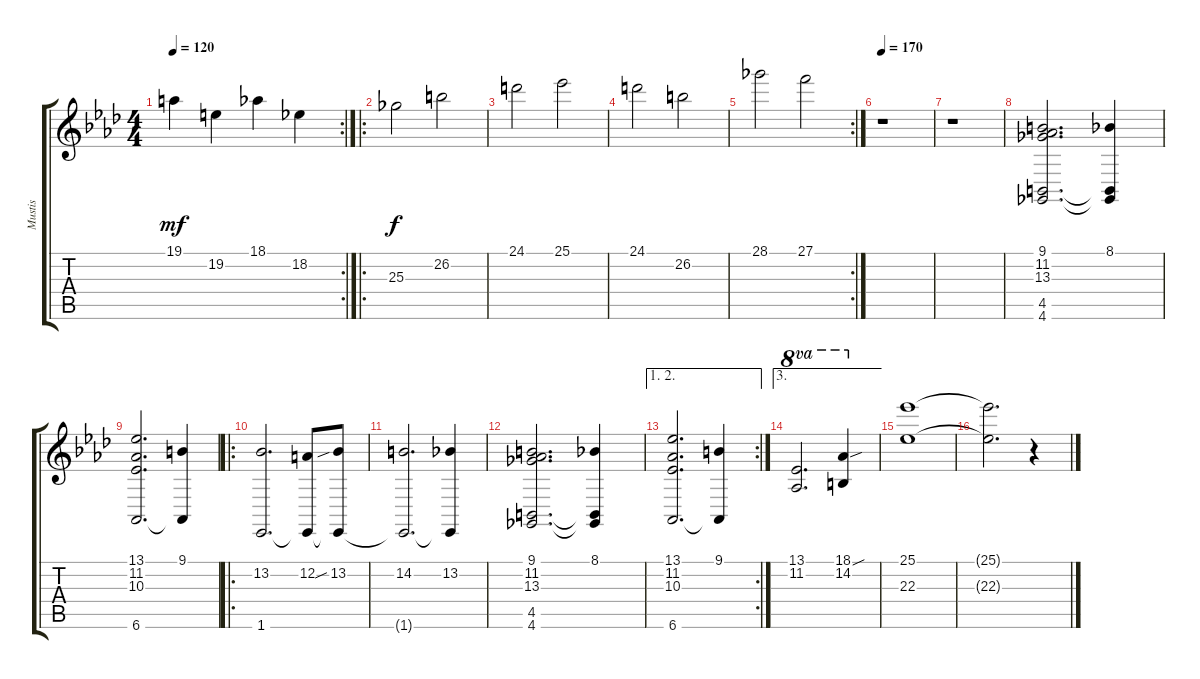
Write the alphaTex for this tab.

\track ("Mustis" "Mustis") {instrument stringensemble1}
\staff {score tabs}
\tuning (D4 A3 F3 C3 G2 D2) {hide}
\rc 2
\ts (4 4)
\tempo 120
\clef g2
\ks ab
19.1.4{dy mf} 19.2.4 18.1.4 18.2.4 |
\ro
25.3.2{dy f} 26.2.2 |
24.1.2 25.1.2 |
24.1.2 26.2.2 |
\rc 2
28.1.2 27.1.2 |
\tempo 170
r.1 |
r.1 |
(9.1 11.2 13.3 4.5 4.6).2{d} (8.1 4.5{t} 4.6{t}).4 |
(13.1 11.2 10.3 6.6).2{d} (9.1 6.6{t}).4 |
\ro
(13.2 1.6).2{d} (12.2 1.6{t}).8 (13.2{sib} 1.6{t}).8 |
(14.2 1.6{t}).2{d} (13.2 1.6{t}).4 |
(9.1 11.2 13.3 4.5 4.6).2{d} (8.1 4.5{t} 4.6{t}).4 |
\ae (1 2)
\rc 2
(13.1 11.2 10.3 6.6).2{d} (9.1 6.6{t}).4 |
\ae 3
(13.1 11.2).2{d ot 8va} (18.1{sou} 14.2).4{ot 8va} |
(25.1 22.3).1 |
(25.1{t} 22.3{t}).2{d} r.4
